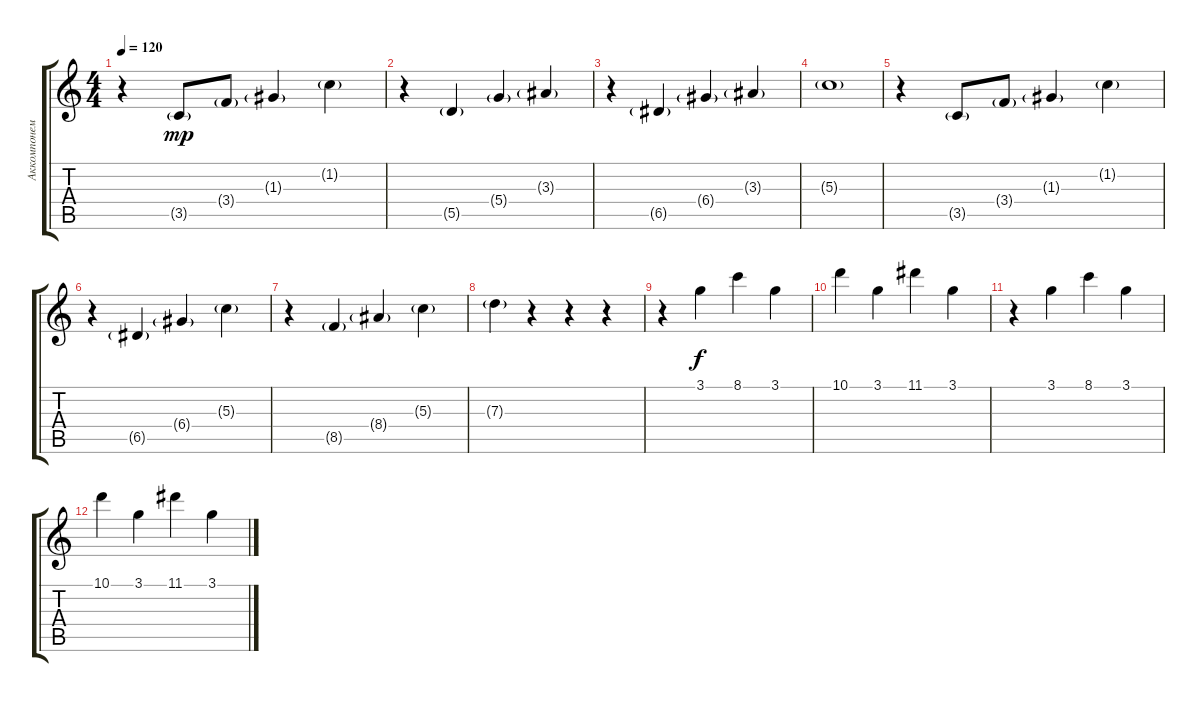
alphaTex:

\track ("Аккомпонемент" "Аккомпонем") {instrument acousticguitarsteel}
\staff {score tabs}
\tuning (E4 B3 G3 D3 A2 E2) {hide}
\ts (4 4)
\tempo 120
\clef g2
\ks c
r.4{dy f} 3.5{g}.8{dy mp} 3.4{g}.8 1.3{g}.4 1.2{g}.4 |
r.4 5.5{g}.4 5.4{g}.4 3.3{g}.4 |
r.4 6.5{g}.4 6.4{g}.4 3.3{g}.4 |
5.3{g}.1 |
r.4 3.5{g}.8 3.4{g}.8 1.3{g}.4 1.2{g}.4 |
r.4 6.5{g}.4 6.4{g}.4 5.3{g}.4 |
r.4 8.5{g}.4 8.4{g}.4 5.3{g}.4 |
7.3{g}.4 r.4 r.4 r.4 |
r.4 3.1.4{dy f} 8.1.4 3.1.4 |
10.1.4 3.1.4 11.1.4 3.1.4 |
r.4 3.1.4 8.1.4 3.1.4 |
10.1.4 3.1.4 11.1.4 3.1.4
